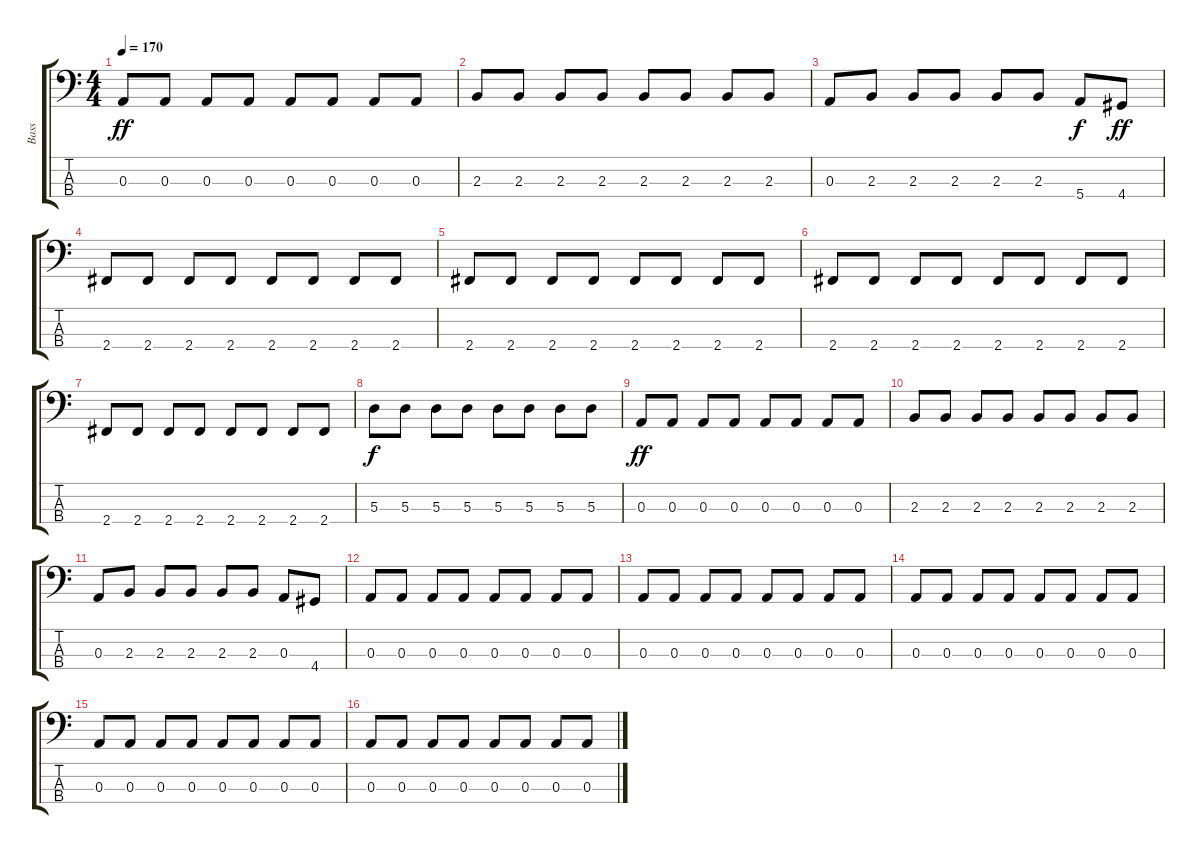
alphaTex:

\track ("Bass" "Bass") {instrument electricbassfinger}
\staff {score tabs}
\tuning (G2 D2 A1 E1) {hide}
\ts (4 4)
\tempo 170
\clef f4
\ks c
0.3.8{dy ff} 0.3.8 0.3.8 0.3.8 0.3.8 0.3.8 0.3.8 0.3.8 |
2.3.8 2.3.8 2.3.8 2.3.8 2.3.8 2.3.8 2.3.8 2.3.8 |
0.3.8 2.3.8 2.3.8 2.3.8 2.3.8 2.3.8 5.4.8{dy f} 4.4.8{dy ff} |
2.4.8 2.4.8 2.4.8 2.4.8 2.4.8 2.4.8 2.4.8 2.4.8 |
2.4.8 2.4.8 2.4.8 2.4.8 2.4.8 2.4.8 2.4.8 2.4.8 |
2.4.8 2.4.8 2.4.8 2.4.8 2.4.8 2.4.8 2.4.8 2.4.8 |
2.4.8 2.4.8 2.4.8 2.4.8 2.4.8 2.4.8 2.4.8 2.4.8 |
5.3.8{dy f} 5.3.8 5.3.8 5.3.8 5.3.8 5.3.8 5.3.8 5.3.8 |
0.3.8{dy ff} 0.3.8 0.3.8 0.3.8 0.3.8 0.3.8 0.3.8 0.3.8 |
2.3.8 2.3.8 2.3.8 2.3.8 2.3.8 2.3.8 2.3.8 2.3.8 |
0.3.8 2.3.8 2.3.8 2.3.8 2.3.8 2.3.8 0.3.8 4.4.8 |
0.3.8 0.3.8 0.3.8 0.3.8 0.3.8 0.3.8 0.3.8 0.3.8 |
0.3.8 0.3.8 0.3.8 0.3.8 0.3.8 0.3.8 0.3.8 0.3.8 |
0.3.8 0.3.8 0.3.8 0.3.8 0.3.8 0.3.8 0.3.8 0.3.8 |
0.3.8 0.3.8 0.3.8 0.3.8 0.3.8 0.3.8 0.3.8 0.3.8 |
0.3.8 0.3.8 0.3.8 0.3.8 0.3.8 0.3.8 0.3.8 0.3.8
